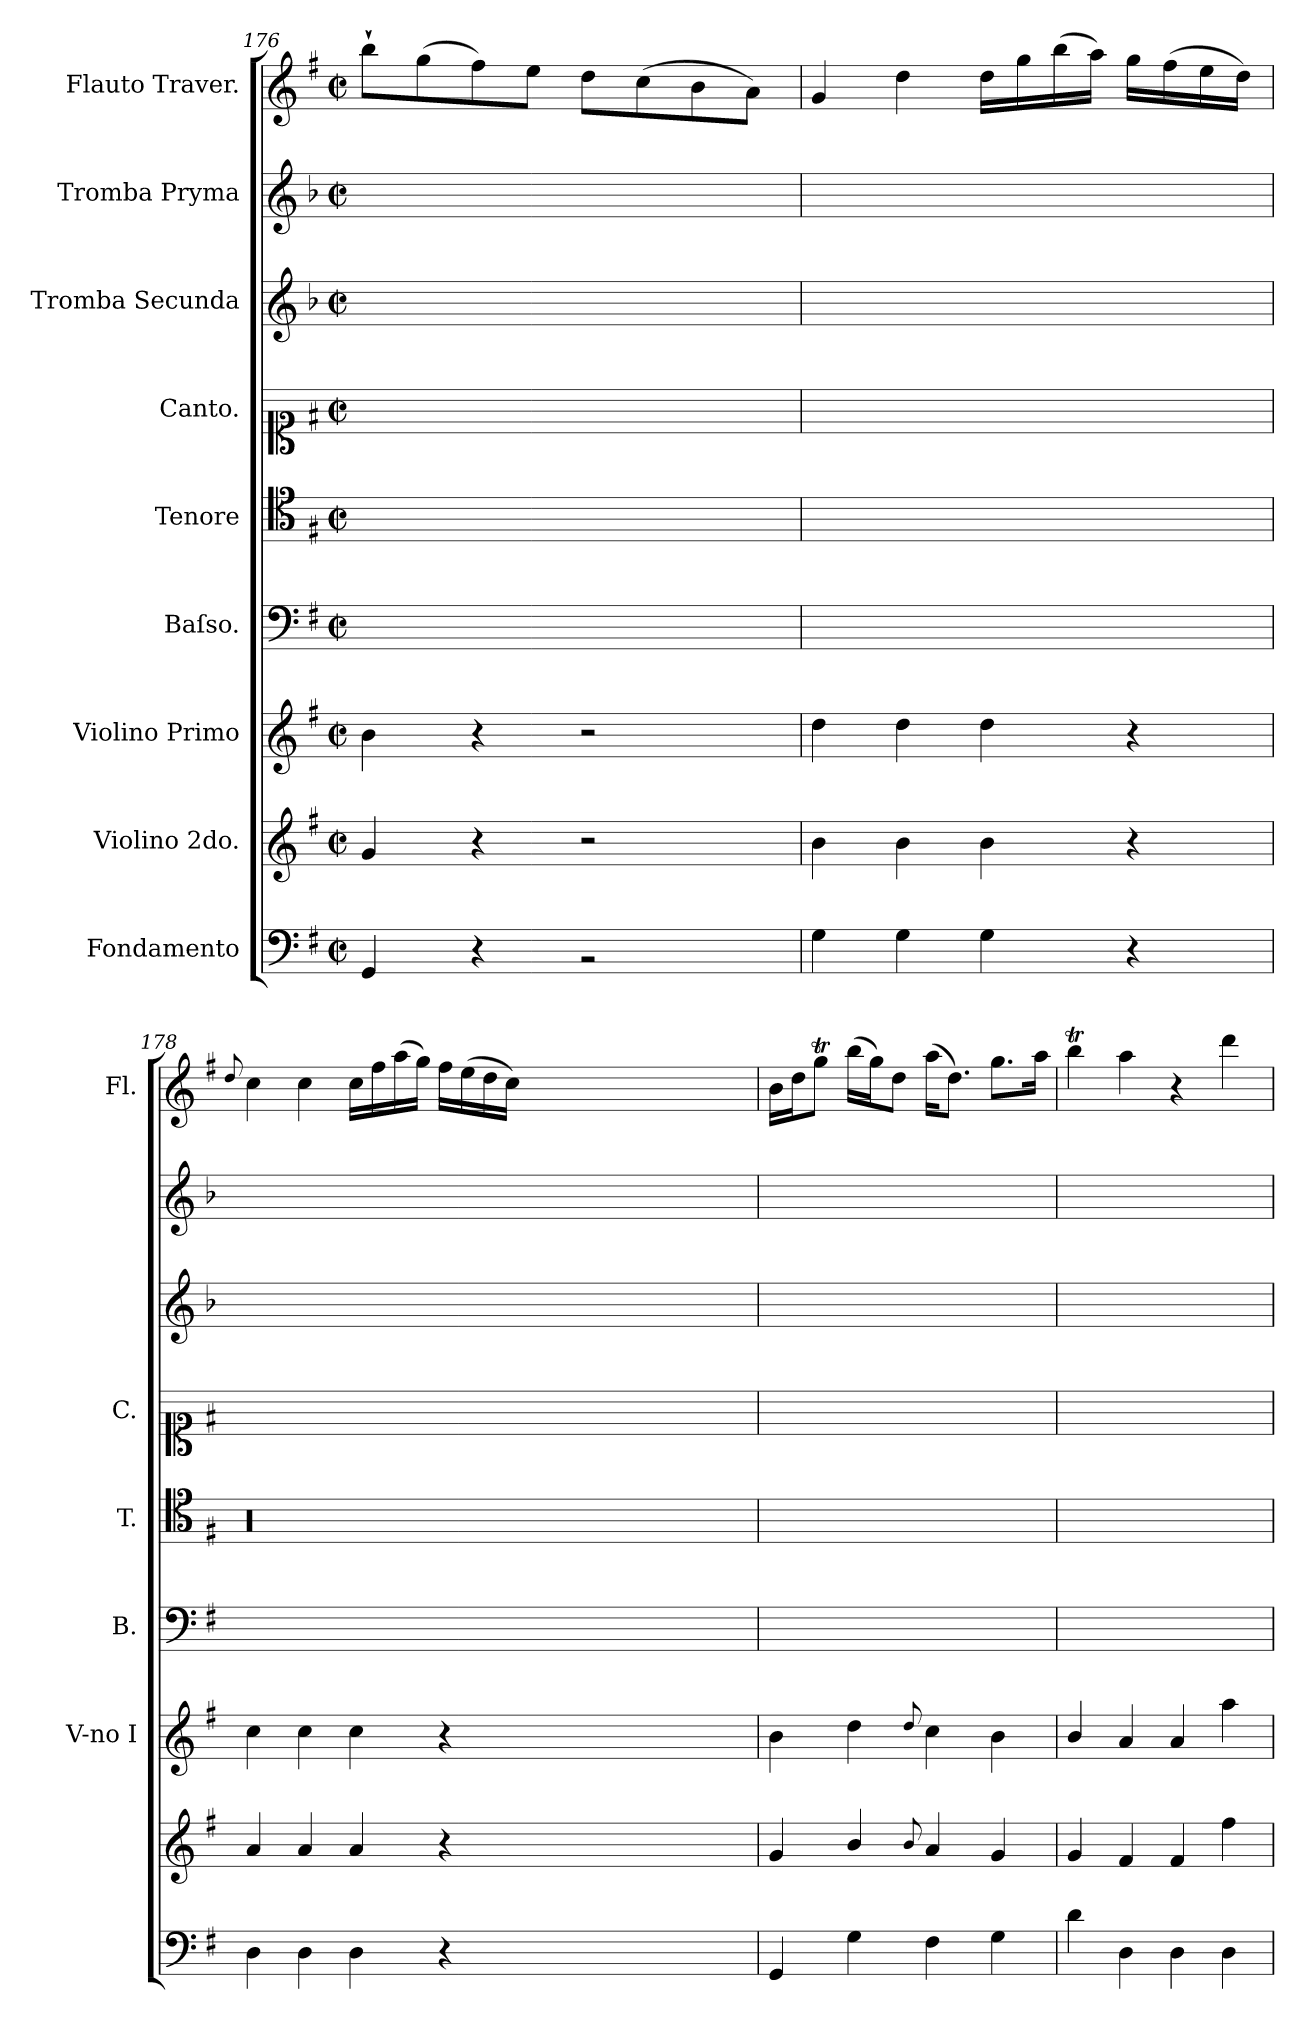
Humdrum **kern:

**kern	**kern	**kern	**kern	**kern	**kern	**kern	**kern	**kern
*part9	*part8	*part7	*part6	*part5	*part4	*part3	*part2	*part1
*staff9	*staff8	*staff7	*staff6	*staff5	*staff4	*staff3	*staff2	*staff1
*I"Fondamento	*I"Violino 2do.	*I"Violino Primo	*I"Baſso.	*I"Tenore	*I"Canto.	*I"Tromba Secunda	*I"Tromba Pryma	*I"Flauto Traver.
*	*	*I'V-no I	*I'B.	*I'T.	*I'C.	*	*	*I'Fl.
*clefF4	*clefG2	*clefG2	*clefF4	*clefC4	*clefC1	*clefG2	*clefG2	*clefG2
*	*	*	*	*	*	*ITrd-1c-2	*ITrd-1c-2	*
*k[f#]	*k[f#]	*k[f#]	*k[f#]	*k[f#]	*k[f#]	*k[f#]	*k[f#]	*k[f#]
*M2/2	*M2/2	*M2/2	*M2/2	*M2/2	*M2/2	*M2/2	*M2/2	*M2/2
*met(c|)	*met(c|)	*met(c|)	*met(c|)	*met(c|)	*met(c|)	*met(c|)	*met(c|)	*met(c|)
=176	=176	=176	=176	=176	=176	=176	=176	=176
4GG/	4g/	4b\	1ryy	1ryy	1ryy	1ryy	1ryy	8bb`>\L
.	.	.	.	.	.	.	.	(>8gg\
4r	4r	4r	.	.	.	.	.	8ff#\)
.	.	.	.	.	.	.	.	8ee\J
2rBB	2r	2r	.	.	.	.	.	8dd\L
.	.	.	.	.	.	.	.	(>8cc\
.	.	.	.	.	.	.	.	8b\
.	.	.	.	.	.	.	.	8a\J)
=177	=177	=177	=177	=177	=177	=177	=177	=177
4G\	4b\	4dd\	1ryy	1ryy	1ryy	1ryy	1ryy	4g/
4G\	4b\	4dd\	.	.	.	.	.	4dd\
4G\	4b\	4dd\	.	.	.	.	.	16dd\LL
.	.	.	.	.	.	.	.	16gg\
.	.	.	.	.	.	.	.	(>16bb\
.	.	.	.	.	.	.	.	16aa\JJ)
4r	4r	4r	.	.	.	.	.	16gg\LL
.	.	.	.	.	.	.	.	(>16ff#\
.	.	.	.	.	.	.	.	16ee\
.	.	.	.	.	.	.	.	16dd\JJ)
=178	=178	=178	=178	=178	=178	=178	=178	=178
.	.	.	.	.	.	.	.	8qqdd/
4D\	4a/	4cc\	1ryy	00r	1ryy	1ryy	1ryy	4cc\
4D\	4a/	4cc\	.	.	.	.	.	4cc\
4D\	4a/	4cc\	.	.	.	.	.	16cc\LL
.	.	.	.	.	.	.	.	16ff#\
.	.	.	.	.	.	.	.	(>16aa\
.	.	.	.	.	.	.	.	16gg\JJ)
4r	4r	4r	.	.	.	.	.	16ff#\LL
.	.	.	.	.	.	.	.	(>16ee\
.	.	.	.	.	.	.	.	16dd\
.	.	.	.	.	.	.	.	16cc\JJ)
0.ryy	0.ryy	0.ryy	0.ryy	.	0.ryy	0.ryy	0.ryy	0.ryy
=179	=179	=179	=179	=179	=179	=179	=179	=179
4GG/	4g/	4b\	1ryy	1ryy	1ryy	1ryy	1ryy	16b\LL
.	.	.	.	.	.	.	.	16dd\J
.	.	.	.	.	.	.	.	8ggT\J
4G\	4b/	4dd\	.	.	.	.	.	(>16bb\LL
.	.	.	.	.	.	.	.	16gg\J)
.	.	.	.	.	.	.	.	8dd\J
.	8qqb/	8qqdd/	.	.	.	.	.	.
4F#\	4a/	4cc\	.	.	.	.	.	(>16aa\KL
.	.	.	.	.	.	.	.	8.dd\J)
4G\	4g/	4b\	.	.	.	.	.	8.gg\L
.	.	.	.	.	.	.	.	16aa\Jk
=180	=180	=180	=180	=180	=180	=180	=180	=180
4d\	4g/	4b/	1ryy	1ryy	1ryy	1ryy	1ryy	4bbt\
4D\	4f#/	4a/	.	.	.	.	.	4aa\
4D\	4f#/	4a/	.	.	.	.	.	4r
4D\	4ff#\	4aa\	.	.	.	.	.	4ddd\
=	=	=	=	=	=	=	=	=
*-	*-	*-	*-	*-	*-	*-	*-	*-
